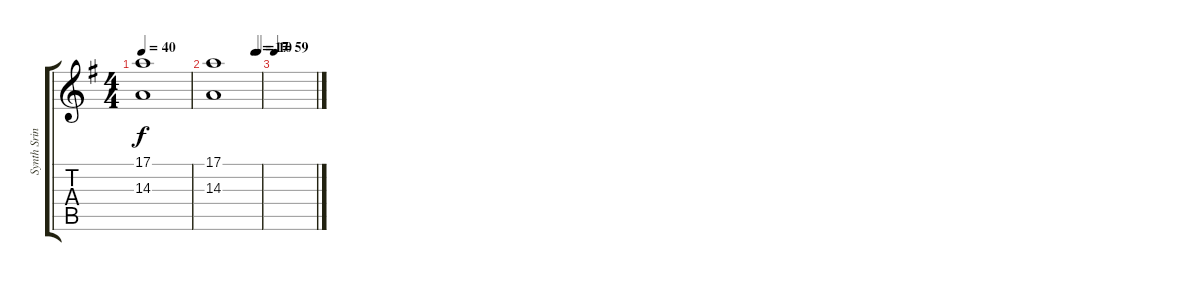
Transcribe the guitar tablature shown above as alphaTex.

\track ("Synth Srings" "Synth Srin") {instrument stringensemble1}
\staff {score tabs}
\tuning (E4 B3 G3 D3 A2 E2) {hide}
\ts (4 4)
\tempo 40
\clef g2
\ks g
(17.1 14.3).1{dy f} |
\tempo (17 0.875)
\tempo (10 0.9375)
(17.1 14.3).1 |
\tempo 59
